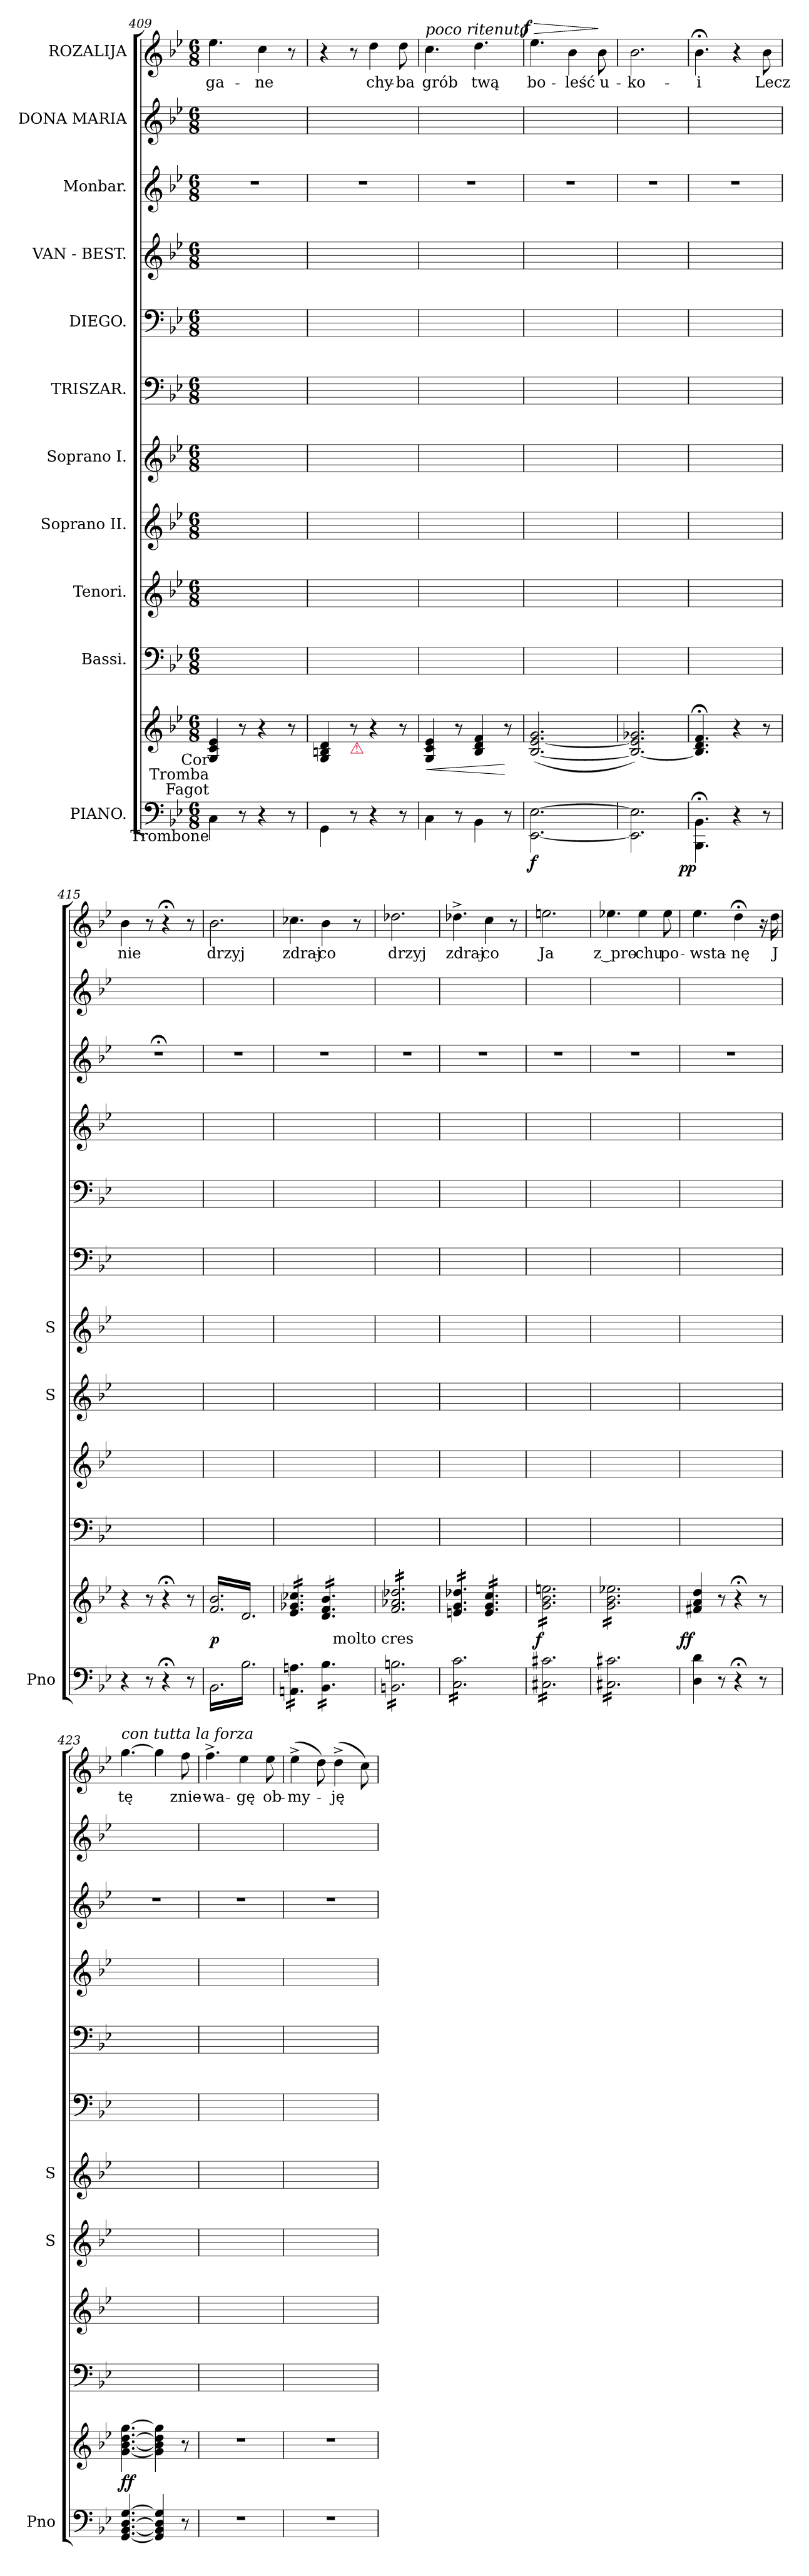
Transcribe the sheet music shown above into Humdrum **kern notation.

**kern	**kern	**dynam	**kern	**kern	**kern	**kern	**kern	**kern	**kern	**kern	**kern	**kern	**text	**dynam
*part11	*part11	*part11	*part10	*part9	*part8	*part7	*part6	*part5	*part4	*part3	*part2	*part1	*part1	*part1
*staff12	*staff11	*staff11/12	*staff10	*staff9	*staff8	*staff7	*staff6	*staff5	*staff4	*staff3	*staff2	*staff1	*staff1	*staff1
*I"PIANO.	*	*	*I"Bassi.	*I"Tenori.	*I"Soprano II.	*I"Soprano I.	*I"TRISZAR.	*I"DIEGO.	*I"VAN - BEST.	*I"Monbar.	*I"DONA MARIA	*I"ROZALIJA	*	*
*I'Pno	*	*	*	*	*I'S	*I'S	*	*	*	*	*	*	*	*
*clefF4	*clefG2	*	*clefF4	*clefG2	*clefG2	*clefG2	*clefF4	*clefF4	*clefG2	*clefG2	*clefG2	*clefG2	*	*
*	*	*	*	*ITrd8c12	*	*	*	*	*ITrd8c12	*ITrd8c12	*	*	*	*
*k[b-e-]	*k[b-e-]	*	*k[b-e-]	*k[b-e-]	*k[b-e-]	*k[b-e-]	*k[b-e-]	*k[b-e-]	*k[b-e-]	*k[b-e-]	*k[b-e-]	*k[b-e-]	*	*
*B-:	*B-:	*	*B-:	*B-:	*B-:	*B-:	*B-:	*B-:	*B-:	*B-:	*B-:	*B-:	*	*
*M6/8	*M6/8	*	*M6/8	*M6/8	*M6/8	*M6/8	*M6/8	*M6/8	*M6/8	*M6/8	*M6/8	*M6/8	*	*
=409	=409	=409	=409	=409	=409	=409	=409	=409	=409	=409	=409	=409	=409	=409
!	!LO:TX:b:rj:t=Cor\nTromba	!	!	!	!	!	!	!	!	!	!	!	!	!
!LO:TX:a:rj:t=Fagot	!	!	!	!	!	!	!	!	!	!	!	!	!	!
!LO:TX:b:rj:t=Trombone	!	!	!	!	!	!	!	!	!	!	!	!	!	!
4C\	4G/ 4c/ 4e-/	.	2.ryy	2.ryy	2.ryy	2.ryy	2.ryy	2.ryy	2.ryy	2.r	2.ryy	4.ee-\	-ga-	.
8r	8r	.	.	.	.	.	.	.	.	.	.	.	.	.
4r	4r	.	.	.	.	.	.	.	.	.	.	4cc\	-ne	.
8r	8r	.	.	.	.	.	.	.	.	.	.	8r	.	.
=410	=410	=410	=410	=410	=410	=410	=410	=410	=410	=410	=410	=410	=410	=410
4GG\	4G/ 4Bn/ 4d/	.	2.ryy	2.ryy	2.ryy	2.ryy	2.ryy	2.ryy	2.ryy	2.r	2.ryy	4r	.	.
!	!LO:TX:b:i:color=crimson:t=⚠	!	!	!	!	!	!	!	!	!	!	!	!	!
8r	8r	.	.	.	.	.	.	.	.	.	.	8r	.	.
4r	4r	.	.	.	.	.	.	.	.	.	.	4dd\	chy-	.
8r	8r	.	.	.	.	.	.	.	.	.	.	8dd\	-ba	.
=411	=411	=411	=411	=411	=411	=411	=411	=411	=411	=411	=411	=411	=411	=411
!	!	!	!	!	!	!	!	!	!	!	!	!LO:TX:a:i:t=poco ritenuto	!	!
!	!	!LO:HP:b	!	!	!	!	!	!	!	!	!	!	!	!
4C\	4G/ 4c/ 4e-/	<	2.ryy	2.ryy	2.ryy	2.ryy	2.ryy	2.ryy	2.ryy	2.r	2.ryy	4.cc\	grób	.
8r	8r	.	.	.	.	.	.	.	.	.	.	.	.	.
4BB-\	4B-/ 4d/ 4f/	.	.	.	.	.	.	.	.	.	.	4.dd\	twą	.
8r	8r	[	.	.	.	.	.	.	.	.	.	.	.	.
=412	=412	=412	=412	=412	=412	=412	=412	=412	=412	=412	=412	=412	=412	=412
!	!	!LO:DY:b=2	!	!	!	!	!	!	!	!	!	!	!	!LO:HP:a
!	!	!	!	!	!	!	!	!	!	!	!	!	!	!LO:DY:n=1:a:rj
[2.EE-\ [2.E-\	(>[>2.B-/ [2.e-/ 2.g/	f	2.ryy	2.ryy	2.ryy	2.ryy	2.ryy	2.ryy	2.ryy	2.r	2.ryy	4.ee-\	bo-	> f
.	.	.	.	.	.	.	.	.	.	.	.	4b-\	-leść	.
.	.	.	.	.	.	.	.	.	.	.	.	8b-\	u-	]
=413	=413	=413	=413	=413	=413	=413	=413	=413	=413	=413	=413	=413	=413	=413
2.EE-]\ 2.E-]\	2.B-_/ 2.e-]/ 2.g-X/)	.	2.ryy	2.ryy	2.ryy	2.ryy	2.ryy	2.ryy	2.ryy	2.r	2.ryy	2.b-\	-ko-	.
=414	=414	=414	=414	=414	=414	=414	=414	=414	=414	=414	=414	=414	=414	=414
!	!	!LO:DY:b=2:rj	!	!	!	!	!	!	!	!	!	!	!	!
4.BBB-;\ 4.BB-;\	4.B-];</ 4.d;</ 4.f;</	pp	2.ryy	2.ryy	2.ryy	2.ryy	2.ryy	2.ryy	2.ryy	2.r	2.ryy	4.b-;<\	-i	.
4r	4r	.	.	.	.	.	.	.	.	.	.	4r	.	.
8r	8r	.	.	.	.	.	.	.	.	.	.	8b-\	Lecz	.
=415	=415	=415	=415	=415	=415	=415	=415	=415	=415	=415	=415	=415	=415	=415
4r	4r	.	2.ryy	2.ryy	2.ryy	2.ryy	2.ryy	2.ryy	2.ryy	2.r;<	2.ryy	4b-\	nie	.
8r	8r	.	.	.	.	.	.	.	.	.	.	8r	.	.
4r;<	4r;<	.	.	.	.	.	.	.	.	.	.	4r;<	.	.
8r	8r	.	.	.	.	.	.	.	.	.	.	8r	.	.
=416	=416	=416	=416	=416	=416	=416	=416	=416	=416	=416	=416	=416	=416	=416
*tremolo	*	*	*	*	*	*	*	*	*	*	*	*	*	*
*	*tremolo	*	*	*	*	*	*	*	*	*	*	*	*	*
16BB-\LL	16f/ 16b-/LL	p	2.ryy	2.ryy	2.ryy	2.ryy	2.ryy	2.ryy	2.ryy	2.r	2.ryy	2.b-\	drzyj	.
16B-\	16d/	.	.	.	.	.	.	.	.	.	.	.	.	.
16BB-\	16f/ 16b-/	.	.	.	.	.	.	.	.	.	.	.	.	.
16B-\	16d/	.	.	.	.	.	.	.	.	.	.	.	.	.
16BB-\	16f/ 16b-/	.	.	.	.	.	.	.	.	.	.	.	.	.
16B-\	16d/	.	.	.	.	.	.	.	.	.	.	.	.	.
16BB-\	16f/ 16b-/	.	.	.	.	.	.	.	.	.	.	.	.	.
16B-\	16d/	.	.	.	.	.	.	.	.	.	.	.	.	.
16BB-\	16f/ 16b-/	.	.	.	.	.	.	.	.	.	.	.	.	.
16B-\	16d/	.	.	.	.	.	.	.	.	.	.	.	.	.
16BB-\	16f/ 16b-/	.	.	.	.	.	.	.	.	.	.	.	.	.
16B-\JJ	16d/JJ	.	.	.	.	.	.	.	.	.	.	.	.	.
=417	=417	=417	=417	=417	=417	=417	=417	=417	=417	=417	=417	=417	=417	=417
*	*^	*	*	*	*	*	*	*	*	*	*	*	*	*
16AAn\ 16An\LL	16e-/ 16g-X/ 16cc-X/LL	4..ryy	.	2.ryy	2.ryy	2.ryy	2.ryy	2.ryy	2.ryy	2.ryy	2.r	2.ryy	4.cc-X\	zdraj-	.
16AAn\ 16An\	16e-/ 16g-X/ 16cc-X/	.	.	.	.	.	.	.	.	.	.	.	.	.	.
16AAn\ 16An\	16e-/ 16g-X/ 16cc-X/	.	.	.	.	.	.	.	.	.	.	.	.	.	.
16AAn\ 16An\	16e-/ 16g-X/ 16cc-X/	.	.	.	.	.	.	.	.	.	.	.	.	.	.
16AAn\ 16An\	16e-/ 16g-X/ 16cc-X/	.	.	.	.	.	.	.	.	.	.	.	.	.	.
16AAn\ 16An\JJ	16e-/ 16g-X/ 16cc-X/JJ	.	.	.	.	.	.	.	.	.	.	.	.	.	.
16BB-\ 16B-\LL	16d/ 16f/ 16b-/LL	.	.	.	.	.	.	.	.	.	.	.	4b-\	-co	.
!	!	!LO:TX:c:t=molto cres	!	!	!	!	!	!	!	!	!	!	!	!	!
16BB-\ 16B-\	16d/ 16f/ 16b-/	4ryy	.	.	.	.	.	.	.	.	.	.	.	.	.
16BB-\ 16B-\	16d/ 16f/ 16b-/	.	.	.	.	.	.	.	.	.	.	.	.	.	.
16BB-\ 16B-\	16d/ 16f/ 16b-/	.	.	.	.	.	.	.	.	.	.	.	.	.	.
16BB-\ 16B-\	16d/ 16f/ 16b-/	.	.	.	.	.	.	.	.	.	.	.	8r	.	.
16BB-\ 16B-\JJ	16d/ 16f/ 16b-/JJ	16ryy	.	.	.	.	.	.	.	.	.	.	.	.	.
*	*v	*v	*	*	*	*	*	*	*	*	*	*	*	*	*
=418	=418	=418	=418	=418	=418	=418	=418	=418	=418	=418	=418	=418	=418	=418
16BBn\ 16Bn\LL	16f/ 16a-X/ 16dd-X/LL	.	2.ryy	2.ryy	2.ryy	2.ryy	2.ryy	2.ryy	2.ryy	2.r	2.ryy	2.dd-X\	drzyj	.
16BBn\ 16Bn\	16f/ 16a-X/ 16dd-X/	.	.	.	.	.	.	.	.	.	.	.	.	.
16BBn\ 16Bn\	16f/ 16a-X/ 16dd-X/	.	.	.	.	.	.	.	.	.	.	.	.	.
16BBn\ 16Bn\	16f/ 16a-X/ 16dd-X/	.	.	.	.	.	.	.	.	.	.	.	.	.
16BBn\ 16Bn\	16f/ 16a-X/ 16dd-X/	.	.	.	.	.	.	.	.	.	.	.	.	.
16BBn\ 16Bn\	16f/ 16a-X/ 16dd-X/	.	.	.	.	.	.	.	.	.	.	.	.	.
16BBn\ 16Bn\	16f/ 16a-X/ 16dd-X/	.	.	.	.	.	.	.	.	.	.	.	.	.
16BBn\ 16Bn\	16f/ 16a-X/ 16dd-X/	.	.	.	.	.	.	.	.	.	.	.	.	.
16BBn\ 16Bn\	16f/ 16a-X/ 16dd-X/	.	.	.	.	.	.	.	.	.	.	.	.	.
16BBn\ 16Bn\	16f/ 16a-X/ 16dd-X/	.	.	.	.	.	.	.	.	.	.	.	.	.
16BBn\ 16Bn\	16f/ 16a-X/ 16dd-X/	.	.	.	.	.	.	.	.	.	.	.	.	.
16BBn\ 16Bn\JJ	16f/ 16a-X/ 16dd-X/JJ	.	.	.	.	.	.	.	.	.	.	.	.	.
=419	=419	=419	=419	=419	=419	=419	=419	=419	=419	=419	=419	=419	=419	=419
16C\ 16c\LL	16en/ 16g/ 16dd-X/LL	.	2.ryy	2.ryy	2.ryy	2.ryy	2.ryy	2.ryy	2.ryy	2.r	2.ryy	4.dd-X^\	zdraj-	.
16C\ 16c\	16en/ 16g/ 16dd-X/	.	.	.	.	.	.	.	.	.	.	.	.	.
16C\ 16c\	16en/ 16g/ 16dd-X/	.	.	.	.	.	.	.	.	.	.	.	.	.
16C\ 16c\	16en/ 16g/ 16dd-X/	.	.	.	.	.	.	.	.	.	.	.	.	.
16C\ 16c\	16en/ 16g/ 16dd-X/	.	.	.	.	.	.	.	.	.	.	.	.	.
16C\ 16c\	16en/ 16g/ 16dd-X/JJ	.	.	.	.	.	.	.	.	.	.	.	.	.
16C\ 16c\	16e/ 16g/ 16cc/LL	.	.	.	.	.	.	.	.	.	.	4cc\	-co	.
16C\ 16c\	16e/ 16g/ 16cc/	.	.	.	.	.	.	.	.	.	.	.	.	.
16C\ 16c\	16e/ 16g/ 16cc/	.	.	.	.	.	.	.	.	.	.	.	.	.
16C\ 16c\	16e/ 16g/ 16cc/	.	.	.	.	.	.	.	.	.	.	.	.	.
16C\ 16c\	16e/ 16g/ 16cc/	.	.	.	.	.	.	.	.	.	.	8r	.	.
16C\ 16c\JJ	16e/ 16g/ 16cc/JJ	.	.	.	.	.	.	.	.	.	.	.	.	.
=420	=420	=420	=420	=420	=420	=420	=420	=420	=420	=420	=420	=420	=420	=420
!	!	!LO:DY:rj	!	!	!	!	!	!	!	!	!	!	!	!
16C#X\ 16c#X\LL	16g\ 16b-\ 16een\LL	f	2.ryy	2.ryy	2.ryy	2.ryy	2.ryy	2.ryy	2.ryy	2.r	2.ryy	2.een\	Ja	.
16C#X\ 16c#X\	16g\ 16b-\ 16een\	.	.	.	.	.	.	.	.	.	.	.	.	.
16C#X\ 16c#X\	16g\ 16b-\ 16een\	.	.	.	.	.	.	.	.	.	.	.	.	.
16C#X\ 16c#X\	16g\ 16b-\ 16een\	.	.	.	.	.	.	.	.	.	.	.	.	.
16C#X\ 16c#X\	16g\ 16b-\ 16een\	.	.	.	.	.	.	.	.	.	.	.	.	.
16C#X\ 16c#X\	16g\ 16b-\ 16een\	.	.	.	.	.	.	.	.	.	.	.	.	.
16C#X\ 16c#X\	16g\ 16b-\ 16een\	.	.	.	.	.	.	.	.	.	.	.	.	.
16C#X\ 16c#X\	16g\ 16b-\ 16een\	.	.	.	.	.	.	.	.	.	.	.	.	.
16C#X\ 16c#X\	16g\ 16b-\ 16een\	.	.	.	.	.	.	.	.	.	.	.	.	.
16C#X\ 16c#X\	16g\ 16b-\ 16een\	.	.	.	.	.	.	.	.	.	.	.	.	.
16C#X\ 16c#X\	16g\ 16b-\ 16een\	.	.	.	.	.	.	.	.	.	.	.	.	.
16C#X\ 16c#X\JJ	16g\ 16b-\ 16een\JJ	.	.	.	.	.	.	.	.	.	.	.	.	.
=421	=421	=421	=421	=421	=421	=421	=421	=421	=421	=421	=421	=421	=421	=421
16C#X\ 16c#X\LL	16g\ 16b-\ 16ee-X\LL	.	2.ryy	2.ryy	2.ryy	2.ryy	2.ryy	2.ryy	2.ryy	2.r	2.ryy	4.ee-X\	z_pro-	.
16C#X\ 16c#X\	16g\ 16b-\ 16ee-X\	.	.	.	.	.	.	.	.	.	.	.	.	.
16C#X\ 16c#X\	16g\ 16b-\ 16ee-X\	.	.	.	.	.	.	.	.	.	.	.	.	.
16C#X\ 16c#X\	16g\ 16b-\ 16ee-X\	.	.	.	.	.	.	.	.	.	.	.	.	.
16C#X\ 16c#X\	16g\ 16b-\ 16ee-X\	.	.	.	.	.	.	.	.	.	.	.	.	.
16C#X\ 16c#X\	16g\ 16b-\ 16ee-X\	.	.	.	.	.	.	.	.	.	.	.	.	.
16C#X\ 16c#X\	16g\ 16b-\ 16ee-X\	.	.	.	.	.	.	.	.	.	.	4ee-\	-chu	.
16C#X\ 16c#X\	16g\ 16b-\ 16ee-X\	.	.	.	.	.	.	.	.	.	.	.	.	.
16C#X\ 16c#X\	16g\ 16b-\ 16ee-X\	.	.	.	.	.	.	.	.	.	.	.	.	.
16C#X\ 16c#X\	16g\ 16b-\ 16ee-X\	.	.	.	.	.	.	.	.	.	.	.	.	.
16C#X\ 16c#X\	16g\ 16b-\ 16ee-X\	.	.	.	.	.	.	.	.	.	.	8ee-\	po-	.
16C#X\ 16c#X\JJ	16g\ 16b-\ 16ee-X\JJ	.	.	.	.	.	.	.	.	.	.	.	.	.
*	*Xtremolo	*	*	*	*	*	*	*	*	*	*	*	*	*
*Xtremolo	*	*	*	*	*	*	*	*	*	*	*	*	*	*
=422	=422	=422	=422	=422	=422	=422	=422	=422	=422	=422	=422	=422	=422	=422
!	!	!LO:DY:rj	!	!	!	!	!	!	!	!	!	!	!	!
4D\ 4d\	4f#X/ 4a/ 4dd/	ff	2.ryy	2.ryy	2.ryy	2.ryy	2.ryy	2.ryy	2.ryy	2.r	2.ryy	4.ee-\	-wsta-	.
8r	8r	.	.	.	.	.	.	.	.	.	.	.	.	.
4r;<	4r;<	.	.	.	.	.	.	.	.	.	.	4dd;<\	-nę	.
8r	8r	.	.	.	.	.	.	.	.	.	.	16r	.	.
.	.	.	.	.	.	.	.	.	.	.	.	16dd\	J	.
=423	=423	=423	=423	=423	=423	=423	=423	=423	=423	=423	=423	=423	=423	=423
!	!	!	!	!	!	!	!	!	!	!	!	!LO:TX:a:i:t=con tutta la forza	!	!
[4.GG/ [4.BB-/ [4.D/ [4.G/	[4.g\ [4.b-\ [4.dd\ [4.gg\	ff	2.ryy	2.ryy	2.ryy	2.ryy	2.ryy	2.ryy	2.ryy	2.r	2.ryy	[4.gg\	tę	.
4GG]/ 4BB-]/ 4D]/ 4G]/	4g]\ 4b-]\ 4dd]\ 4gg]\	.	.	.	.	.	.	.	.	.	.	4gg\]	.	.
8r	8r	.	.	.	.	.	.	.	.	.	.	8ff\	znie-	.
=424	=424	=424	=424	=424	=424	=424	=424	=424	=424	=424	=424	=424	=424	=424
2.r	2.r	.	2.ryy	2.ryy	2.ryy	2.ryy	2.ryy	2.ryy	2.ryy	2.r	2.ryy	4.ff^\	-wa-	.
.	.	.	.	.	.	.	.	.	.	.	.	4ee-\	-gę	.
.	.	.	.	.	.	.	.	.	.	.	.	8ee-\	ob-	.
=425	=425	=425	=425	=425	=425	=425	=425	=425	=425	=425	=425	=425	=425	=425
2.r	2.r	.	2.ryy	2.ryy	2.ryy	2.ryy	2.ryy	2.ryy	2.ryy	2.r	2.ryy	(4ee-^\	-my-	.
.	.	.	.	.	.	.	.	.	.	.	.	8dd\)	.	.
.	.	.	.	.	.	.	.	.	.	.	.	(4dd^\	-ję	.
.	.	.	.	.	.	.	.	.	.	.	.	8cc\)	.	.
=	=	=	=	=	=	=	=	=	=	=	=	=	=	=
*-	*-	*-	*-	*-	*-	*-	*-	*-	*-	*-	*-	*-	*-	*-
